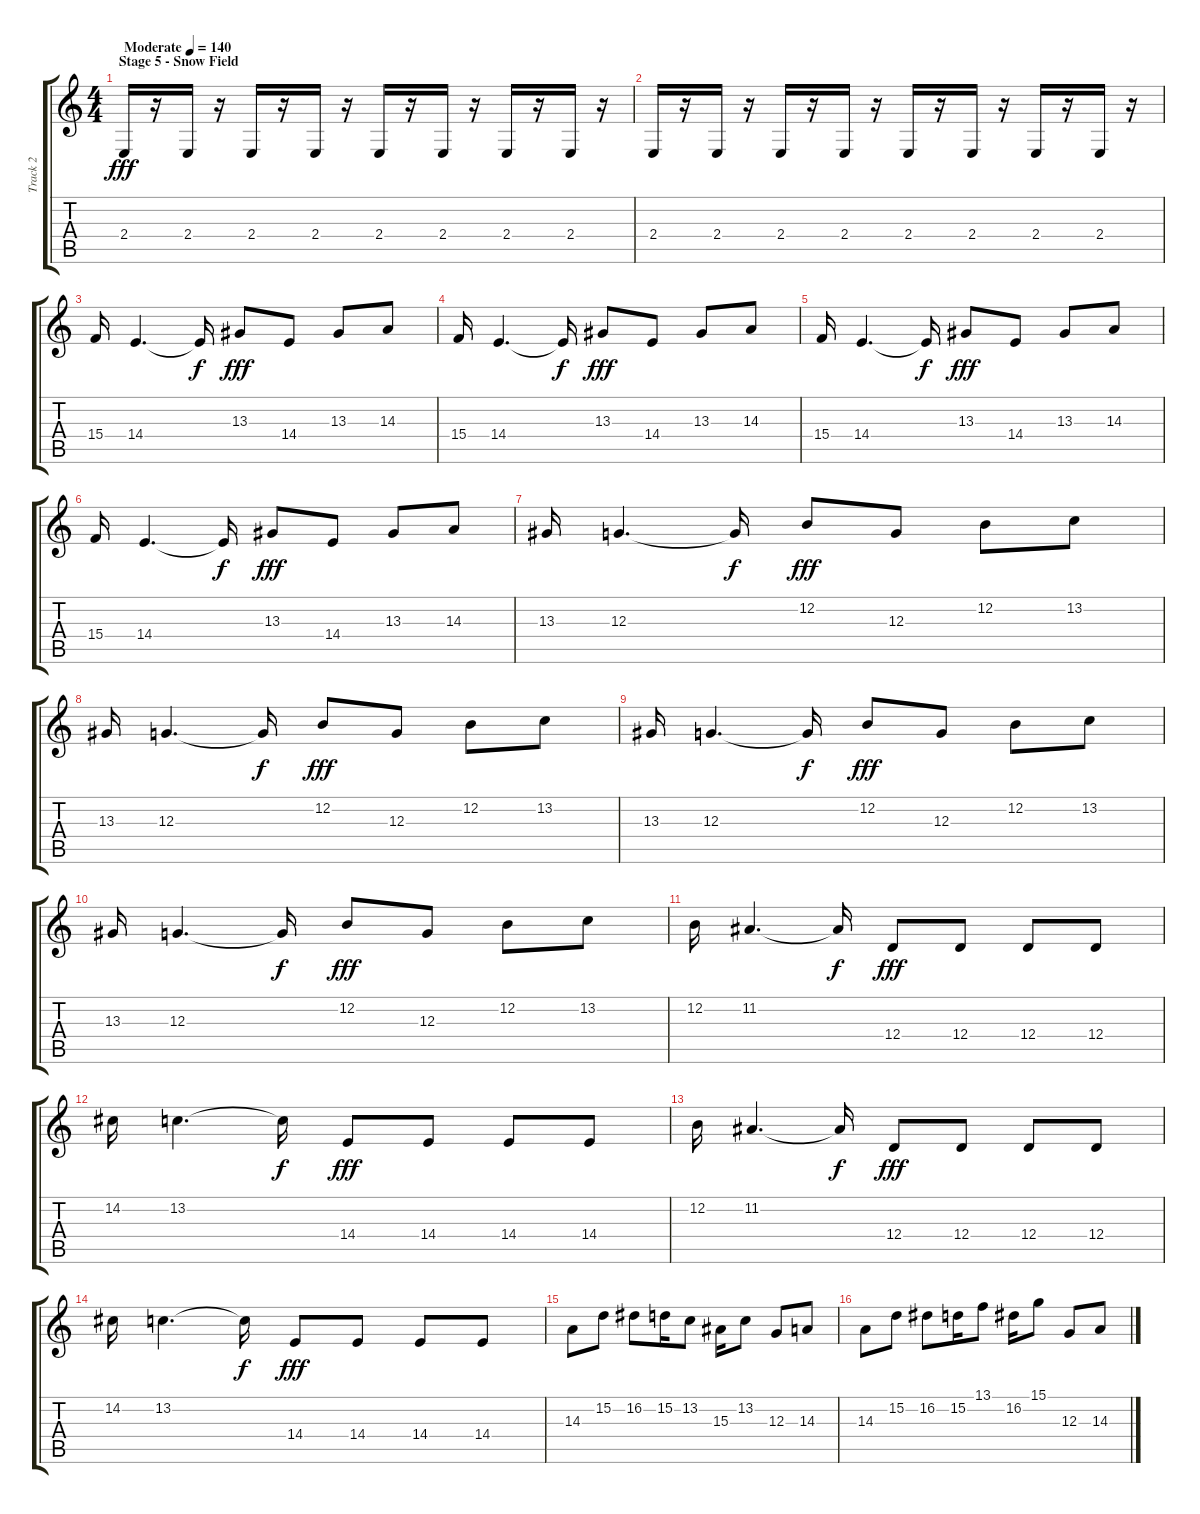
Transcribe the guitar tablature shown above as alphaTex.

\track ("Track 2" "Track 2") {instrument lead2sawtooth}
\staff {score tabs}
\tuning (E4 B3 G3 D3 A2 E2) {hide}
\ts (4 4)
\section ("" "Stage 5 - Snow Field")
\tempo (140 "Moderate")
\clef g2
\ks c
2.4.16{dy fff instrument lead2sawtooth} r.16 2.4.16 r.16 2.4.16 r.16 2.4.16 r.16 2.4.16 r.16 2.4.16 r.16 2.4.16 r.16 2.4.16 r.16 |
2.4.16 r.16 2.4.16 r.16 2.4.16 r.16 2.4.16 r.16 2.4.16 r.16 2.4.16 r.16 2.4.16 r.16 2.4.16 r.16 |
15.4.16 14.4.4{d} 14.4{t}.16{dy f} 13.3.8{dy fff} 14.4.8 13.3.8 14.3.8 |
15.4.16 14.4.4{d} 14.4{t}.16{dy f} 13.3.8{dy fff} 14.4.8 13.3.8 14.3.8 |
15.4.16 14.4.4{d} 14.4{t}.16{dy f} 13.3.8{dy fff} 14.4.8 13.3.8 14.3.8 |
15.4.16 14.4.4{d} 14.4{t}.16{dy f} 13.3.8{dy fff} 14.4.8 13.3.8 14.3.8 |
13.3.16 12.3.4{d} 12.3{t}.16{dy f} 12.2.8{dy fff} 12.3.8 12.2.8 13.2.8 |
13.3.16 12.3.4{d} 12.3{t}.16{dy f} 12.2.8{dy fff} 12.3.8 12.2.8 13.2.8 |
13.3.16 12.3.4{d} 12.3{t}.16{dy f} 12.2.8{dy fff} 12.3.8 12.2.8 13.2.8 |
13.3.16 12.3.4{d} 12.3{t}.16{dy f} 12.2.8{dy fff} 12.3.8 12.2.8 13.2.8 |
12.2.16 11.2.4{d} 11.2{t}.16{dy f} 12.4.8{dy fff} 12.4.8 12.4.8 12.4.8 |
14.2.16 13.2.4{d} 13.2{t}.16{dy f} 14.4.8{dy fff} 14.4.8 14.4.8 14.4.8 |
12.2.16 11.2.4{d} 11.2{t}.16{dy f} 12.4.8{dy fff} 12.4.8 12.4.8 12.4.8 |
14.2.16 13.2.4{d} 13.2{t}.16{dy f} 14.4.8{dy fff} 14.4.8 14.4.8 14.4.8 |
14.3.8 15.2.8 16.2.8 15.2.16 13.2.8 15.3.16 13.2.8 12.3.8 14.3.8 |
14.3.8 15.2.8 16.2.8 15.2.16 13.1.8 16.2.16 15.1.8 12.3.8 14.3.8
